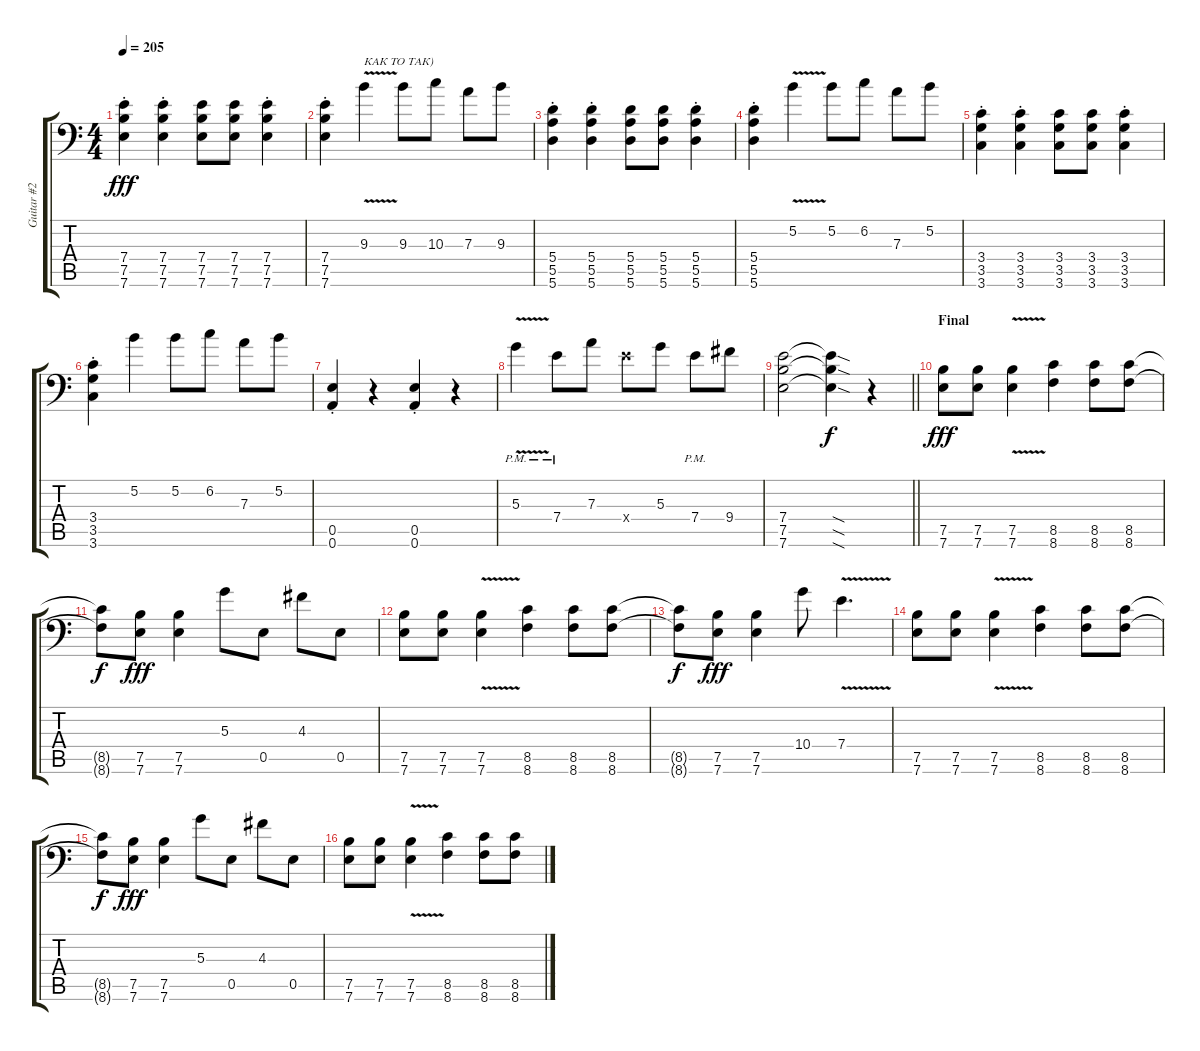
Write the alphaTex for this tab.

\track ("Guitar #2 " "Guitar #2 ") {instrument overdrivenguitar}
\staff {score tabs}
\tuning (B3 Gb3 D3 A2 E2 A1) {hide}
\ts (4 4)
\tempo 205
\clef f4
\ks c
(7.4{st} 7.5{st} 7.6{st}).4{dy fff} (7.4{st} 7.5{st} 7.6{st}).4 (7.4 7.5 7.6).8 (7.4 7.5 7.6).8 (7.4{st} 7.5{st} 7.6{st}).4 |
(7.4{st} 7.5{st} 7.6{st}).4 9.3{v}.4{txt "КАК ТО ТАК)"} 9.3.8 10.3.8 7.3.8 9.3.8 |
(5.4{st} 5.5{st} 5.6{st}).4 (5.4{st} 5.5{st} 5.6{st}).4 (5.4 5.5 5.6).8 (5.4 5.5 5.6).8 (5.4{st} 5.5{st} 5.6{st}).4 |
(5.4{st} 5.5{st} 5.6{st}).4 5.2{v}.4 5.2.8 6.2.8 7.3.8 5.2.8 |
(3.4{st} 3.5{st} 3.6{st}).4 (3.4{st} 3.5{st} 3.6{st}).4 (3.4 3.5 3.6).8 (3.4 3.5 3.6).8 (3.4{st} 3.5{st} 3.6{st}).4 |
(3.4{st} 3.5{st} 3.6{st}).4 5.2.4 5.2.8 6.2.8 7.3.8 5.2.8 |
(0.5{st} 0.6{st}).4 r.4 (0.5{st} 0.6{st}).4 r.4 |
5.3{v pm}.4 7.4{pm}.8 7.3.8 7.4{x}.8 5.3.8 7.4{pm}.8 9.4.8 |
\barLineRight lightlight
(7.4 7.5 7.6).2 (7.4{sod t} 7.5{sod t} 7.6{sod t}).4{dy f} r.4 |
\section ("" "Final ")
(7.5 7.6).8{dy fff} (7.5 7.6).8 (7.5{v} 7.6).4 (8.5 8.6).4 (8.5 8.6).8 (8.5 8.6).8 |
(8.5{t} 8.6{t}).8{dy f} (7.5 7.6).8{dy fff} (7.5 7.6).4 5.3.8 0.5.8 4.3.8 0.5.8 |
(7.5 7.6).8 (7.5 7.6).8 (7.5{v} 7.6).4 (8.5 8.6).4 (8.5 8.6).8 (8.5 8.6).8 |
(8.5{t} 8.6{t}).8{dy f} (7.5 7.6).8{dy fff} (7.5 7.6).4 10.4.8 7.4{v}.4{d} |
(7.5 7.6).8 (7.5 7.6).8 (7.5{v} 7.6).4 (8.5 8.6).4 (8.5 8.6).8 (8.5 8.6).8 |
(8.5{t} 8.6{t}).8{dy f} (7.5 7.6).8{dy fff} (7.5 7.6).4 5.3.8 0.5.8 4.3.8 0.5.8 |
(7.5 7.6).8 (7.5 7.6).8 (7.5{v} 7.6).4 (8.5 8.6).4 (8.5 8.6).8 (8.5 8.6).8
